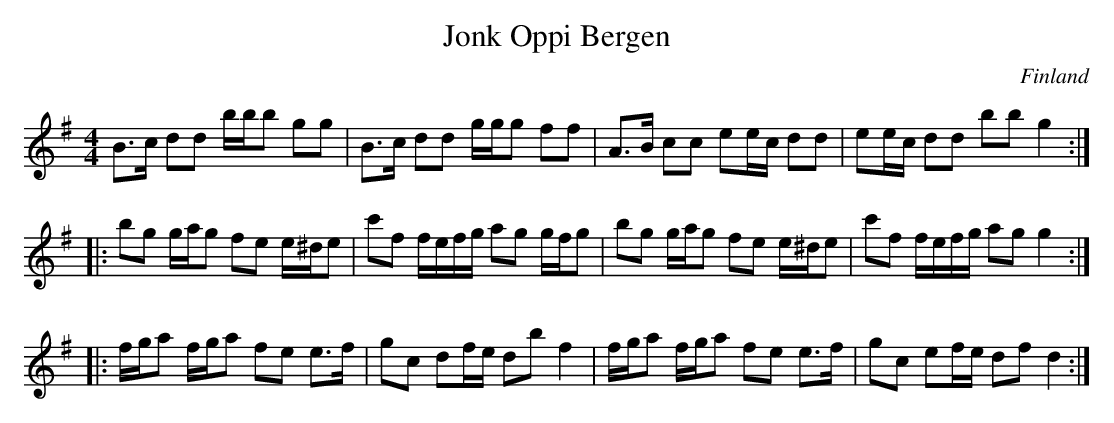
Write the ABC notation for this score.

X:1
T:Jonk Oppi Bergen
O:Finland
O:Sweden
M:4/4
K:G
B>c dd b/b/b gg|B>c dd g/g/g ff|\
A>B cc ee/c/ dd|ee/c/ dd bb g2::
bg g/a/g fe e/^d/e|c'f f/e/f/g/ ag g/f/g|\
bg g/a/g fe e/^d/e|c'f f/e/f/g/ ag g2::
f/g/a f/g/a fe e>f|gc df/e/ db f2|\
f/g/a f/g/a fe e>f|gc ef/e/ df d2:|
